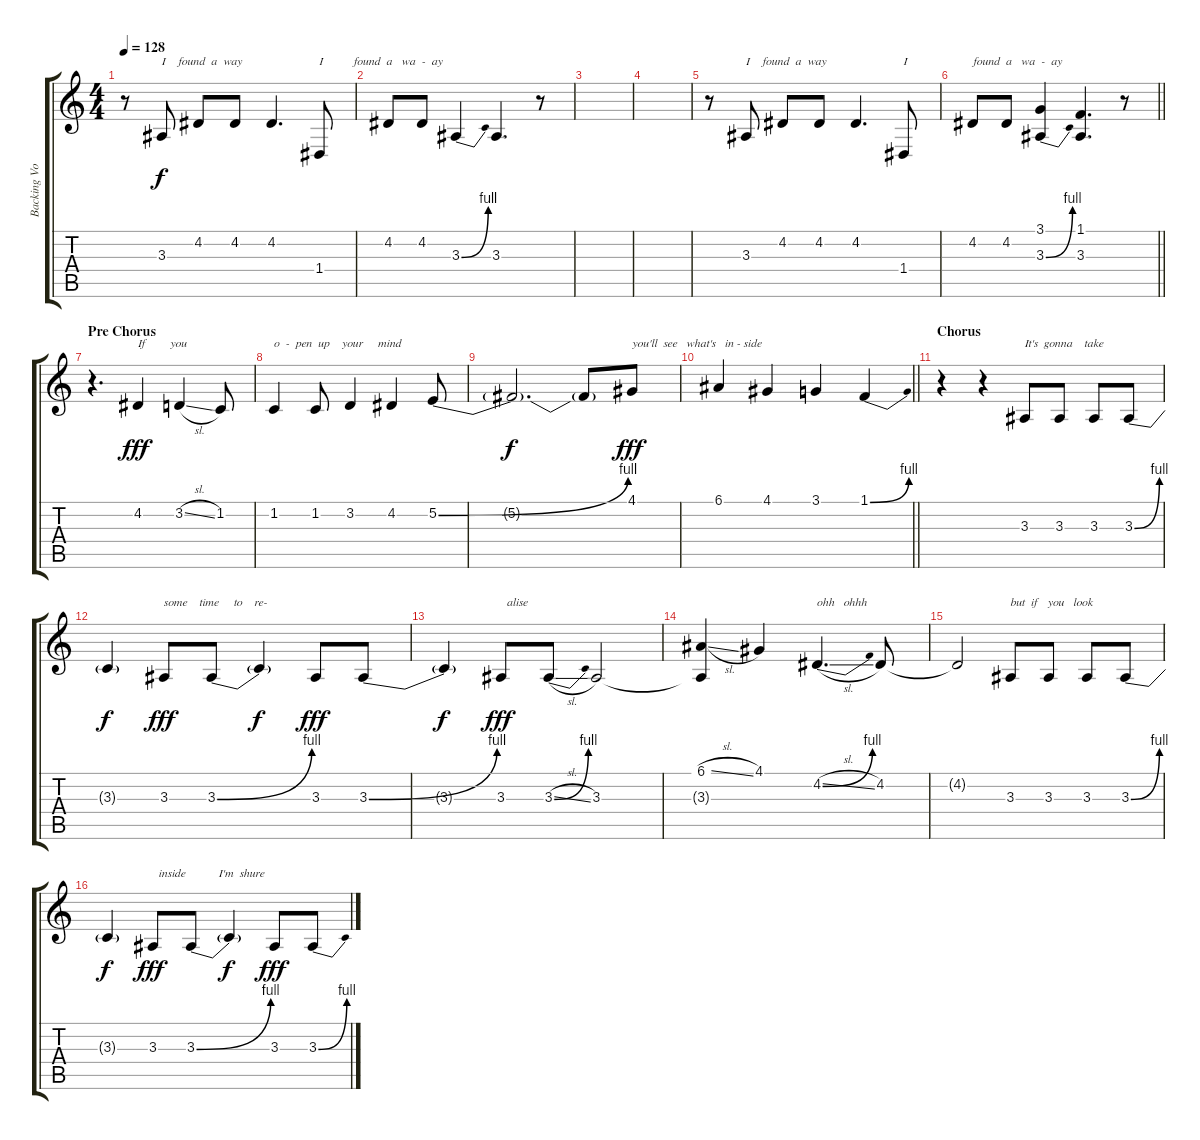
\track ("Backing Vocals" "Backing Vo") {instrument lead4chiff}
\staff {score tabs}
\tuning (E4 B3 G3 D3 A2 E2) {hide}
\ts (4 4)
\tempo 128
\clef g2
\ks c
r.8{dy fff} 3.3.8{txt "I    found  a  way" dy f} 4.2.8 4.2.8 4.2.4{d} 1.4.8{txt "I          found  a   wa  -  ay"} |
4.2.8 4.2.8 3.3{be (bend 0 0 60 4)}.4 3.3.4{d} r.8 |
|
|
r.8 3.3.8{txt "I    found  a  way"} 4.2.8 4.2.8 4.2.4{d} 1.4.8{txt "I"} |
\barLineRight lightlight
4.2.8{txt "found  a   wa  -  ay"} 4.2.8 (3.1 3.3{be (bend 0 0 60 4)}).4 (1.1 3.3).4{d} r.8 |
\section ("" "Pre Chorus")
r.4{d} 4.2.4{txt "If        you" dy fff} 3.2{sl}.4 1.2.8 |
1.2.4{txt "o  -  pen  up    your     mind"} 1.2.8 3.2.4 4.2.4 5.2{be (bend 0 0 60 4)}.8 |
5.2{t}.2{d dy f} 5.2{t}.8 4.1.8{txt "you'll  see   what's   in - side" dy fff} |
\barLineRight lightlight
6.1.4 4.1.4 3.1.4 1.1{be (bend 0 0 60 4)}.4 |
\section ("" "Chorus")
r.4 r.4 3.3.8{txt "It's  gonna    take "} 3.3.8 3.3.8 3.3{be (bend 0 0 60 4)}.8 |
3.3{t}.4{dy f} 3.3.8{txt "some    time     to    re-" dy fff} 3.3{be (bend 0 0 60 4)}.8 3.3{t}.4{dy f} 3.3.8{dy fff} 3.3{be (bend 0 0 60 4)}.8 |
3.3{t}.4{dy f} 3.3.8{txt "  alise" dy fff} 3.3{be (bend 0 0 60 4) sl}.8 3.3.2 |
(6.1{sl} 3.3{t}).4 4.1.4 4.2{be (bend 0 0 60 4) sl}.4{d txt "ohh   ohhh"} 4.2.8 |
4.2{t}.2 3.3.8{txt "but  if   you   look "} 3.3.8 3.3.8 3.3{be (bend 0 0 60 4)}.8 |
3.3{t}.4{dy f} 3.3.8{txt "  inside           I'm  shure" dy fff} 3.3{be (bend 0 0 60 4)}.8 3.3{t}.4{dy f} 3.3.8{dy fff} 3.3{be (bend 0 0 60 4)}.8
